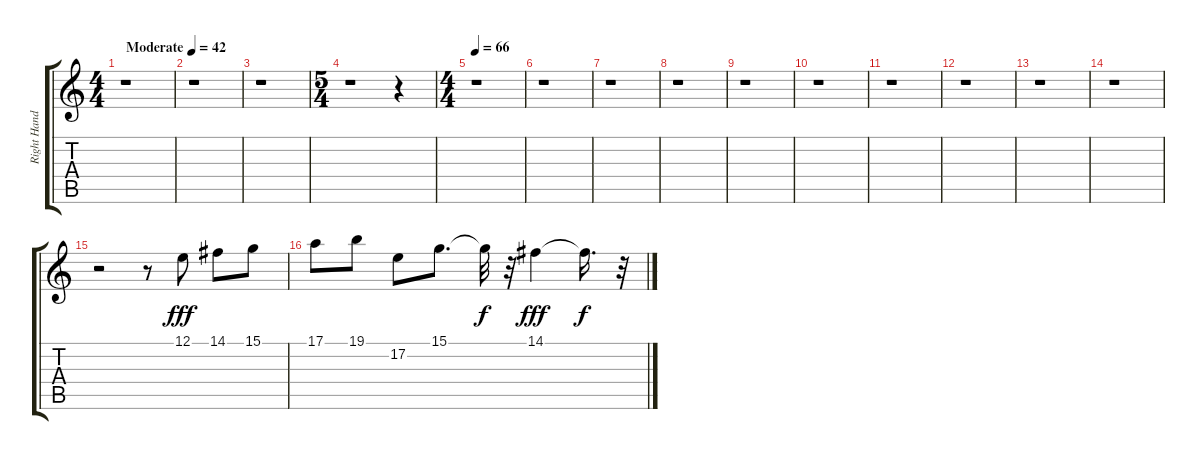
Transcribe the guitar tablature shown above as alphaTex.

\track ("Right Hand" "Right Hand") {instrument acousticgrandpiano}
\staff {score tabs}
\tuning (E4 B3 G3 D3 A2 E2) {hide}
\ts (4 4)
\tempo (42 "Moderate")
\clef g2
\ks c
r.1{dy fff instrument acousticgrandpiano} |
r.1 |
r.1 |
\ts (5 4)
r.1 r.4 |
\ts (4 4)
\tempo 66
r.1 |
r.1 |
r.1 |
r.1 |
r.1 |
r.1 |
r.1 |
r.1 |
r.1 |
r.1 |
r.2 r.8 12.1.8 14.1.8 15.1.8 |
17.1.8 19.1.8 17.2.8 15.1.8{d} 15.1{t}.32{dy f} r.32 14.1.4{dy fff} 14.1{t}.16{d dy f} r.32
